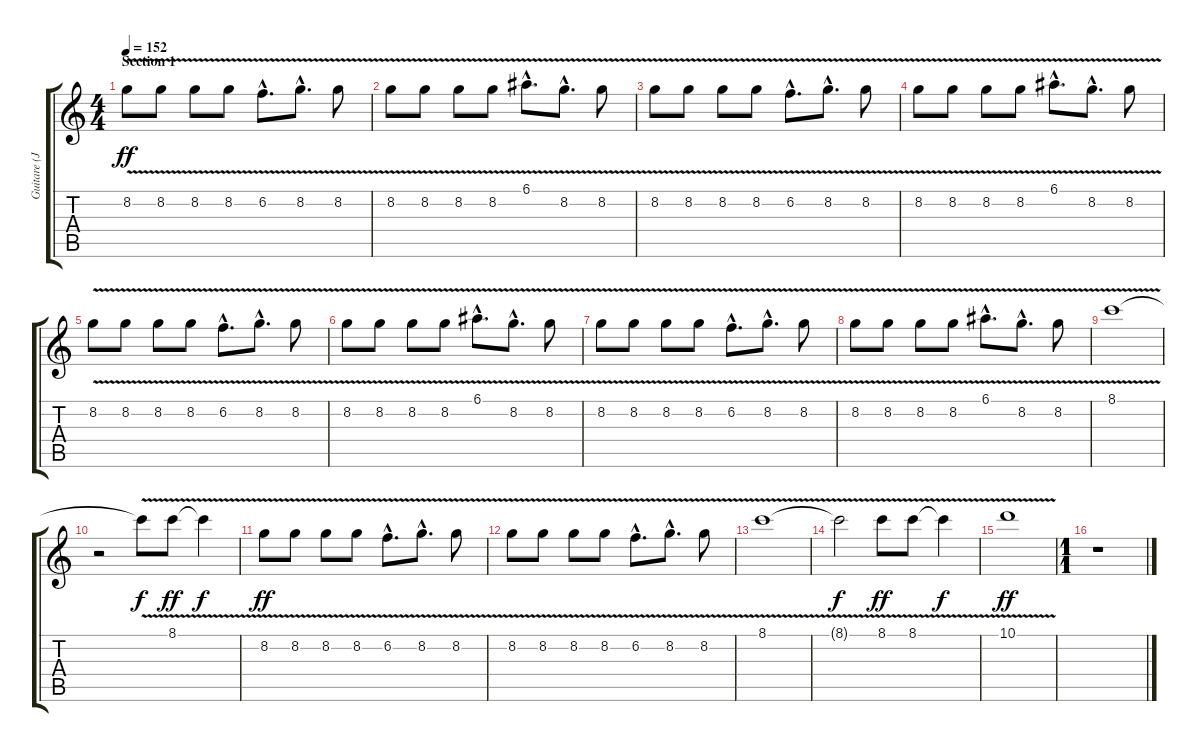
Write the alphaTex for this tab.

\track ("Guitare (Joey Jordisson)" "Guitare (J") {instrument distortionguitar}
\staff {score tabs}
\tuning (E4 B3 G3 D3 A2 E2) {hide}
\ts (4 4)
\section ("" "Section 1")
\tempo 152
\clef g2
\ks c
8.2{v}.8{dy ff} 8.2{v}.8 8.2{v}.8 8.2{v}.8 6.2{v hac}.8{d} 8.2{v hac}.8{d} 8.2{v}.8 |
8.2{v}.8 8.2{v}.8 8.2{v}.8 8.2{v}.8 6.1{v hac}.8{d} 8.2{v hac}.8{d} 8.2{v}.8 |
8.2{v}.8 8.2{v}.8 8.2{v}.8 8.2{v}.8 6.2{v hac}.8{d} 8.2{v hac}.8{d} 8.2{v}.8 |
8.2{v}.8 8.2{v}.8 8.2{v}.8 8.2{v}.8 6.1{v hac}.8{d} 8.2{v hac}.8{d} 8.2{v}.8 |
8.2{v}.8 8.2{v}.8 8.2{v}.8 8.2{v}.8 6.2{v hac}.8{d} 8.2{v hac}.8{d} 8.2{v}.8 |
8.2{v}.8 8.2{v}.8 8.2{v}.8 8.2{v}.8 6.1{v hac}.8{d} 8.2{v hac}.8{d} 8.2{v}.8 |
8.2{v}.8 8.2{v}.8 8.2{v}.8 8.2{v}.8 6.2{v hac}.8{d} 8.2{v hac}.8{d} 8.2{v}.8 |
8.2{v}.8 8.2{v}.8 8.2{v}.8 8.2{v}.8 6.1{v hac}.8{d} 8.2{v hac}.8{d} 8.2{v}.8 |
8.1{v}.1 |
r.2 8.1{t}.8{dy f} 8.1{v}.8{dy ff} 8.1{t}.4{dy f} |
8.2{v}.8{dy ff} 8.2{v}.8 8.2{v}.8 8.2{v}.8 6.2{v hac}.8{d} 8.2{v hac}.8{d} 8.2{v}.8 |
8.2{v}.8 8.2{v}.8 8.2{v}.8 8.2{v}.8 6.2{v hac}.8{d} 8.2{v hac}.8{d} 8.2{v}.8 |
8.1{v}.1 |
8.1{t}.2{dy f} 8.1{v}.8{dy ff} 8.1{v}.8 8.1{t}.4{dy f} |
10.1{v}.1{dy ff} |
\ts (1 1)
r.1
